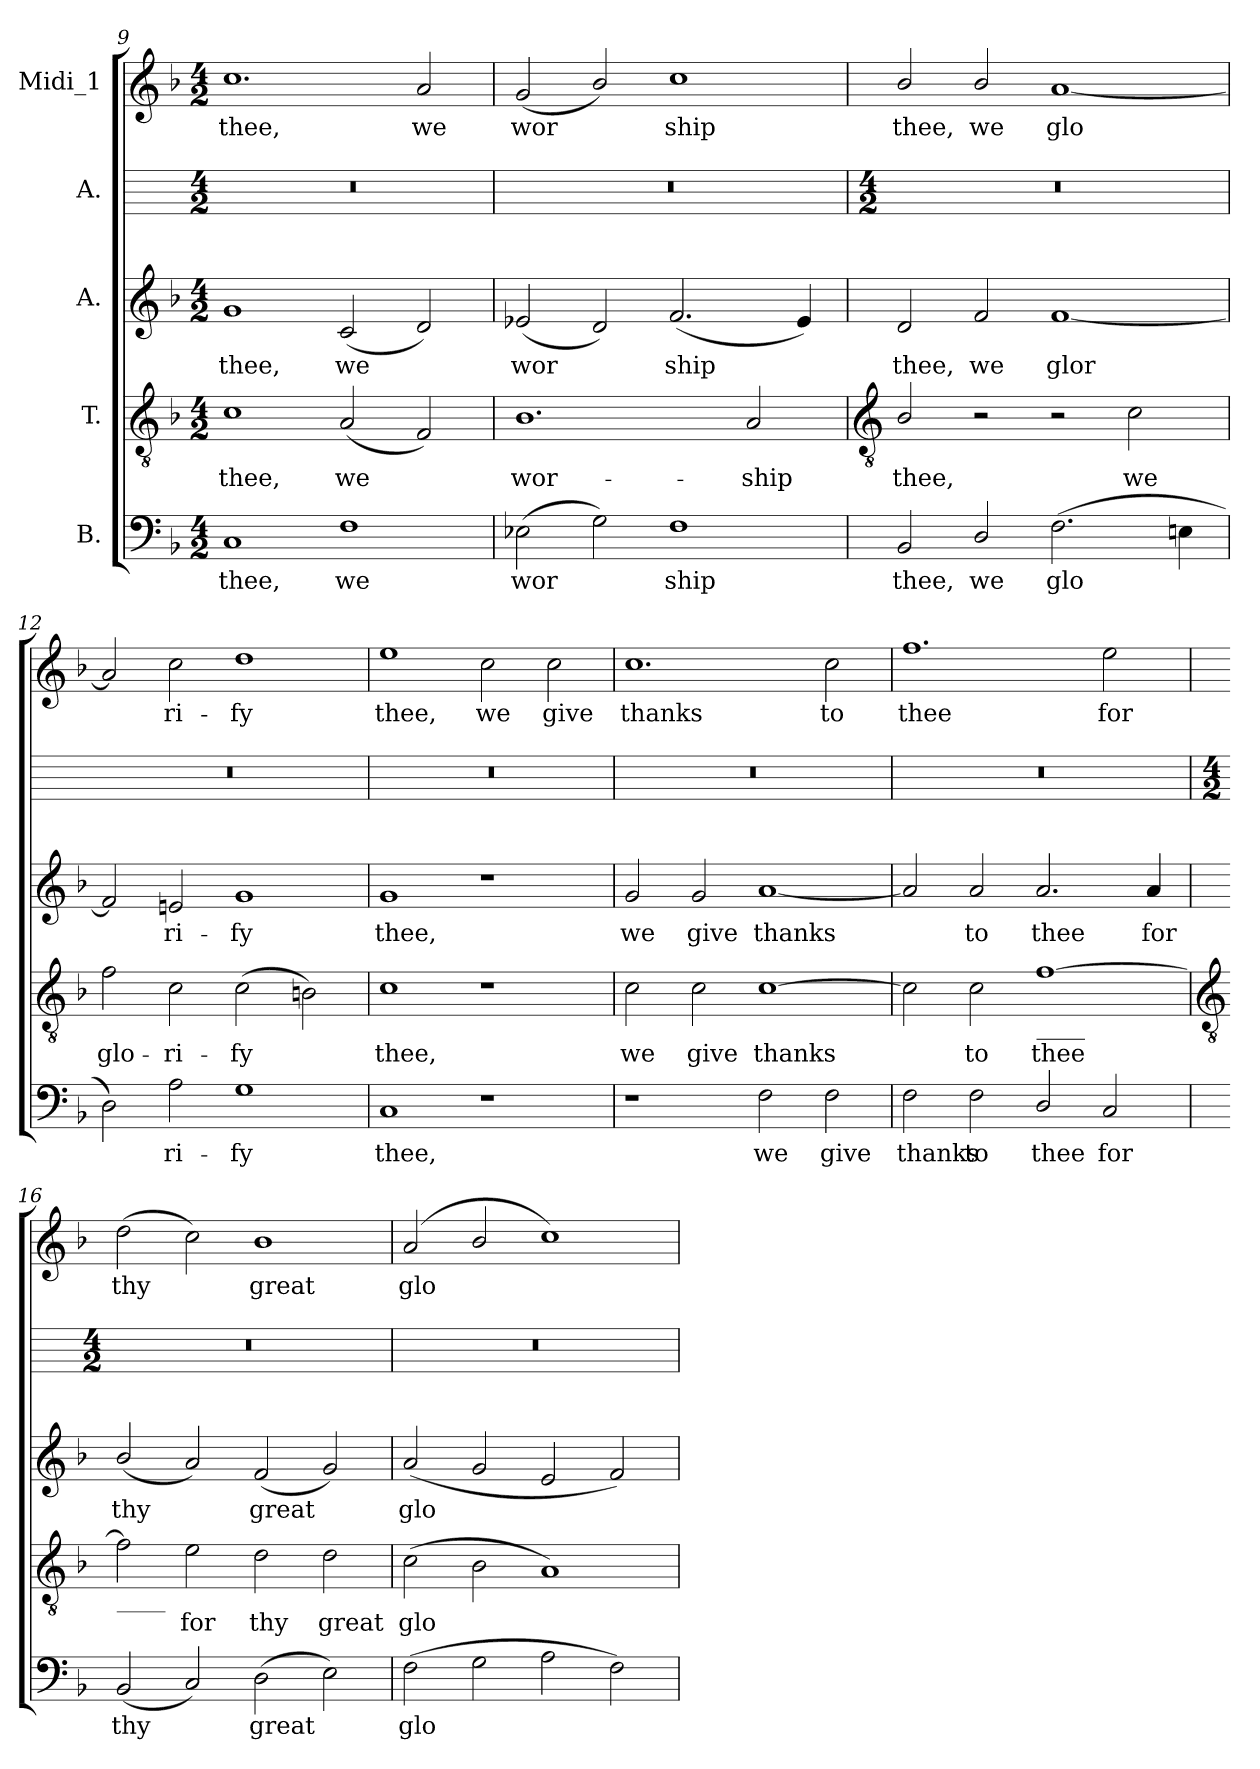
**kern	**text	**kern	**text	**kern	**text	**kern	**kern	**text
*part5	*part5	*part4	*part4	*part3	*part3	*part2	*part1	*part1
*staff5	*staff5	*staff4	*staff4	*staff3	*staff3	*staff2	*staff1	*staff1
*I"B.	*	*I"T.	*	*I"A.	*	*I"A.	*I"Midi_1	*
*clefF4	*	*clefGv2	*	*clefG2	*	*	*clefG2	*
*k[b-]	*	*k[b-]	*	*k[b-]	*	*	*k[b-]	*
*F:	*	*F:	*	*F:	*	*	*F:	*
*M4/2	*	*M4/2	*	*M4/2	*	*M4/2	*M4/2	*
=9	=9	=9	=9	=9	=9	=9	=9	=9
!	!LO:LY:b	!	!LO:LY:b	!	!LO:LY:b	!	!	!LO:LY:b
1C	thee,	1c	thee,	1g	thee,	0r	1.cc	thee,
!	!LO:LY:b	!	!LO:LY:b	!	!LO:LY:b	!	!	!
1F	we	(<2A	we	(<2c	we	.	.	.
!	!	!	!	!	!	!	!	!LO:LY:b
.	.	2F)	.	2d)	.	.	2a	we
=10	=10	=10	=10	=10	=10	=10	=10	=10
!	!LO:LY:b	!	!LO:LY:b	!	!LO:LY:b	!	!	!LO:LY:b
(>2E-X	wor	1.B-	wor-	(<2e-X	wor	0r	(<2g	wor
2G)	.	.	.	2d)	.	.	2b-/)	.
!	!LO:LY:b	!	!	!	!LO:LY:b	!	!	!LO:LY:b
1F	ship	.	.	(<2.f	ship	.	1cc	ship
!	!	!	!LO:LY:b	!	!	!	!	!
.	.	2A	-ship	.	.	.	.	.
.	.	.	.	4e-)	.	.	.	.
!!LO:LB:g=z
=11	=11	=11	=11	=11	=11	=11	=11	=11
*	*	*clefGv2	*	*	*	*	*	*
*	*	*	*	*	*	*M4/2	*	*
!	!LO:LY:b	!	!LO:LY:b	!	!LO:LY:b	!	!	!LO:LY:b
2BB-	thee,	2B-/	thee,	2d	thee,	0r	2b-/	thee,
!	!LO:LY:b	!	!	!	!LO:LY:b	!	!	!LO:LY:b
2D/	we	2r	.	2f	we	.	2b-/	we
!	!LO:LY:b	!	!	!	!LO:LY:b	!	!	!LO:LY:b
(>2.F	glo	2r	.	[1f	glor	.	[1a	glo
!	!	!	!LO:LY:b	!	!	!	!	!
.	.	2c	we	.	.	.	.	.
4En	.	.	.	.	.	.	.	.
=12	=12	=12	=12	=12	=12	=12	=12	=12
!	!	!	!LO:LY:b	!	!	!	!	!
2D)	.	2f	glo-	2f]	.	0r	2a]	.
!	!LO:LY:b	!	!LO:LY:b	!	!LO:LY:b	!	!	!LO:LY:b
2A	ri-	2c	-ri-	2en	ri-	.	2cc	ri-
!	!LO:LY:b	!	!LO:LY:b	!	!LO:LY:b	!	!	!LO:LY:b
1G	-fy	(>2c	-fy	1g	-fy	.	1dd	-fy
.	.	2Bn)	.	.	.	.	.	.
=13	=13	=13	=13	=13	=13	=13	=13	=13
!	!LO:LY:b	!	!LO:LY:b	!	!LO:LY:b	!	!	!LO:LY:b
1C	thee,	1c	thee,	1g	thee,	0r	1ee	thee,
!	!	!	!	!	!	!	!	!LO:LY:b
1r	.	1r	.	1r	.	.	2cc	we
!	!	!	!	!	!	!	!	!LO:LY:b
.	.	.	.	.	.	.	2cc	give
=14	=14	=14	=14	=14	=14	=14	=14	=14
!	!	!	!LO:LY:b	!	!LO:LY:b	!	!	!LO:LY:b
1r	.	2c	we	2g	we	0r	1.cc	thanks
!	!	!	!LO:LY:b	!	!LO:LY:b	!	!	!
.	.	2c	give	2g	give	.	.	.
!	!LO:LY:b	!	!LO:LY:b	!	!LO:LY:b	!	!	!
2F	we	[1c	thanks	[1a	thanks	.	.	.
!	!LO:LY:b	!	!	!	!	!	!	!LO:LY:b
2F	give	.	.	.	.	.	2cc	to
=15	=15	=15	=15	=15	=15	=15	=15	=15
!	!LO:LY:b	!	!	!	!	!	!	!LO:LY:b
2F	thanks	2c]	.	2a]	.	0r	1.ff	thee
!	!LO:LY:b	!	!LO:LY:b	!	!LO:LY:b	!	!	!
2F	to	2c	to	2a	to	.	.	.
!	!	!LO:TX:b:t=____	!	!	!	!	!	!
!	!LO:LY:b	!	!LO:LY:b	!	!LO:LY:b	!	!	!
2D/	thee	[1f	thee	2.a	thee	.	.	.
!	!LO:LY:b	!	!	!	!	!	!	!LO:LY:b
2C	for	.	.	.	.	.	2ee	for
!	!	!	!	!	!LO:LY:b	!	!	!
.	.	.	.	4a	for	.	.	.
!!LO:LB:g=z
=16	=16	=16	=16	=16	=16	=16	=16	=16
*	*	*clefGv2	*	*	*	*	*	*
*	*	*	*	*	*	*M4/2	*	*
!	!	!LO:TX:b:t=____	!	!	!	!	!	!
!	!LO:LY:b	!	!	!	!LO:LY:b	!	!	!LO:LY:b
(<2BB-	thy	2f]	.	(<2b-/	thy	0r	(>2dd	thy
!	!	!	!LO:LY:b	!	!	!	!	!
2C)	.	2e	for	2a)	.	.	2cc)	.
!	!LO:LY:b	!	!LO:LY:b	!	!LO:LY:b	!	!	!LO:LY:b
(>2D	great	2d	thy	(<2f	great	.	1b-	great
!	!	!	!LO:LY:b	!	!	!	!	!
2E)	.	2d	great	2g)	.	.	.	.
=17	=17	=17	=17	=17	=17	=17	=17	=17
!	!LO:LY:b	!	!LO:LY:b	!	!LO:LY:b	!	!	!LO:LY:b
(>2F	glo	(>2c	glo	(<2a	glo	0r	(<2a	glo
2G	.	2B-	.	2g	.	.	2b-/	.
2A	.	1A)	.	2e	.	.	1cc)	.
2F)	.	.	.	2f)	.	.	.	.
=	=	=	=	=	=	=	=	=
*-	*-	*-	*-	*-	*-	*-	*-	*-
